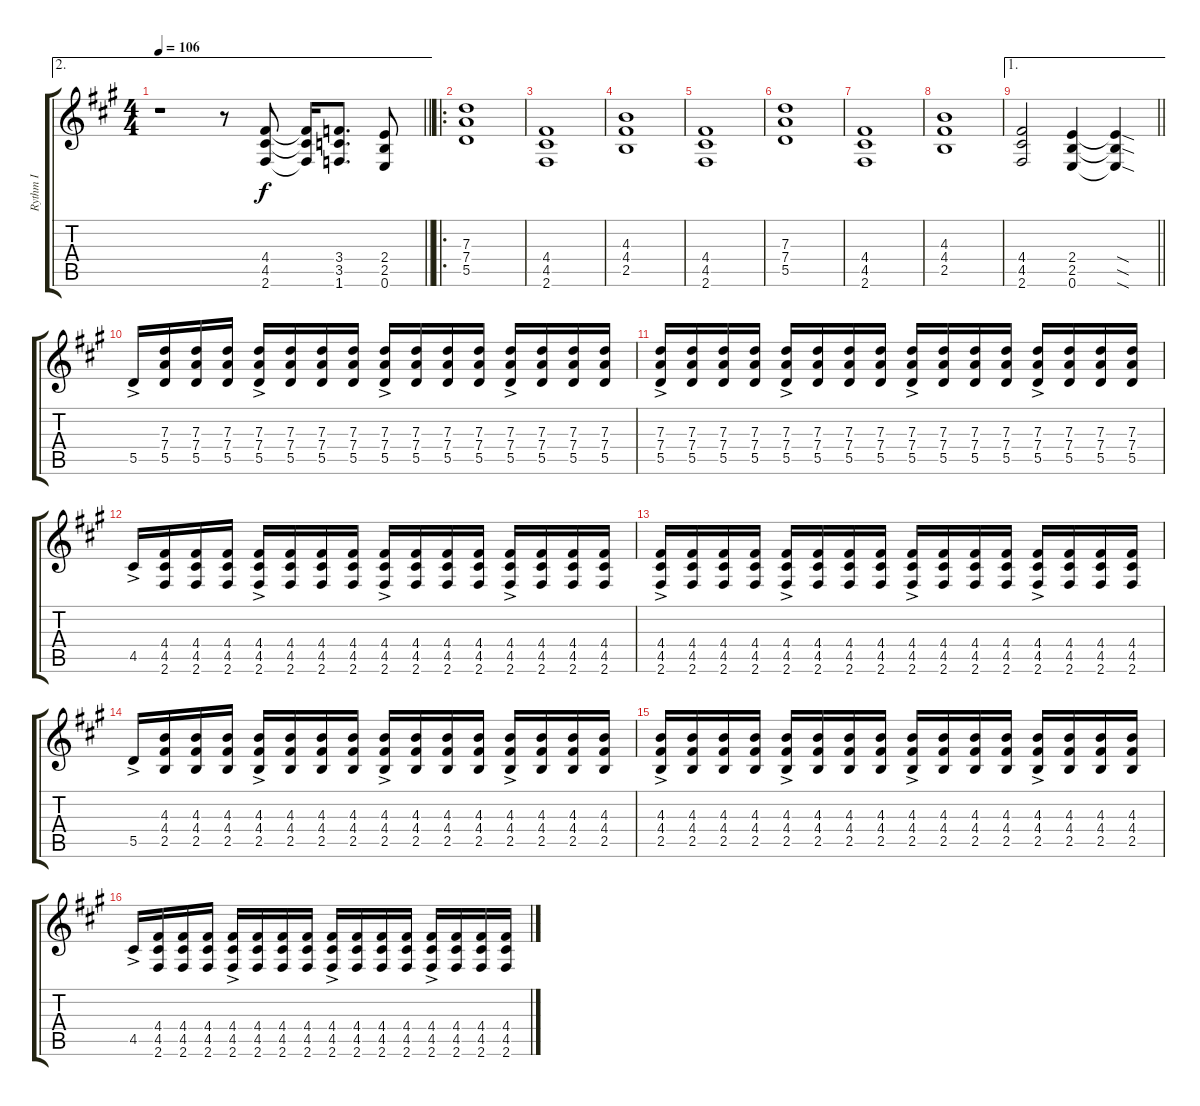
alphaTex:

\track ("Rythm I" "Rythm I") {instrument overdrivenguitar}
\staff {score tabs}
\tuning (E4 B3 G3 D3 A2 E2) {hide}
\ae 2
\ts (4 4)
\tempo 106
\clef g2
\barLineRight lightlight
\ks a
r.1{dy f} r.8 (4.4 4.5 2.6).8 (4.4{t} 4.5{t} 2.6{t}).16 (3.4 3.5 1.6).8{d} (2.4 2.5 0.6).8 |
\ro
(7.3 7.4 5.5).1 |
(4.4 4.5 2.6).1 |
(4.3 4.4 2.5).1 |
(4.4 4.5 2.6).1 |
(7.3 7.4 5.5).1 |
(4.4 4.5 2.6).1 |
(4.3 4.4 2.5).1 |
\ae 1
\barLineRight lightlight
(4.4 4.5 2.6).2 (2.4 2.5 0.6).4 (2.4{sod t} 2.5{sod t} 0.6{sod t}).4 |
5.5{ac}.16 (7.3 7.4 5.5).16 (7.3 7.4 5.5).16 (7.3 7.4 5.5).16 (7.3{ac} 7.4{ac} 5.5{ac}).16 (7.3 7.4 5.5).16 (7.3 7.4 5.5).16 (7.3 7.4 5.5).16 (7.3{ac} 7.4{ac} 5.5{ac}).16 (7.3 7.4 5.5).16 (7.3 7.4 5.5).16 (7.3 7.4 5.5).16 (7.3{ac} 7.4{ac} 5.5{ac}).16 (7.3 7.4 5.5).16 (7.3 7.4 5.5).16 (7.3 7.4 5.5).16 |
(7.3{ac} 7.4{ac} 5.5{ac}).16 (7.3 7.4 5.5).16 (7.3 7.4 5.5).16 (7.3 7.4 5.5).16 (7.3{ac} 7.4{ac} 5.5{ac}).16 (7.3 7.4 5.5).16 (7.3 7.4 5.5).16 (7.3 7.4 5.5).16 (7.3{ac} 7.4{ac} 5.5{ac}).16 (7.3 7.4 5.5).16 (7.3 7.4 5.5).16 (7.3 7.4 5.5).16 (7.3{ac} 7.4{ac} 5.5{ac}).16 (7.3 7.4 5.5).16 (7.3 7.4 5.5).16 (7.3 7.4 5.5).16 |
4.5{ac}.16 (4.4 4.5 2.6).16 (4.4 4.5 2.6).16 (4.4 4.5 2.6).16 (4.4{ac} 4.5{ac} 2.6{ac}).16 (4.4 4.5 2.6).16 (4.4 4.5 2.6).16 (4.4 4.5 2.6).16 (4.4{ac} 4.5{ac} 2.6{ac}).16 (4.4 4.5 2.6).16 (4.4 4.5 2.6).16 (4.4 4.5 2.6).16 (4.4{ac} 4.5{ac} 2.6{ac}).16 (4.4 4.5 2.6).16 (4.4 4.5 2.6).16 (4.4 4.5 2.6).16 |
(4.4{ac} 4.5{ac} 2.6{ac}).16 (4.4 4.5 2.6).16 (4.4 4.5 2.6).16 (4.4 4.5 2.6).16 (4.4{ac} 4.5{ac} 2.6{ac}).16 (4.4 4.5 2.6).16 (4.4 4.5 2.6).16 (4.4 4.5 2.6).16 (4.4{ac} 4.5{ac} 2.6{ac}).16 (4.4 4.5 2.6).16 (4.4 4.5 2.6).16 (4.4 4.5 2.6).16 (4.4{ac} 4.5{ac} 2.6{ac}).16 (4.4 4.5 2.6).16 (4.4 4.5 2.6).16 (4.4 4.5 2.6).16 |
5.5{ac}.16 (4.3 4.4 2.5).16 (4.3 4.4 2.5).16 (4.3 4.4 2.5).16 (4.3{ac} 4.4{ac} 2.5{ac}).16 (4.3 4.4 2.5).16 (4.3 4.4 2.5).16 (4.3 4.4 2.5).16 (4.3{ac} 4.4{ac} 2.5{ac}).16 (4.3 4.4 2.5).16 (4.3 4.4 2.5).16 (4.3 4.4 2.5).16 (4.3{ac} 4.4{ac} 2.5{ac}).16 (4.3 4.4 2.5).16 (4.3 4.4 2.5).16 (4.3 4.4 2.5).16 |
(4.3{ac} 4.4{ac} 2.5{ac}).16 (4.3 4.4 2.5).16 (4.3 4.4 2.5).16 (4.3 4.4 2.5).16 (4.3{ac} 4.4{ac} 2.5{ac}).16 (4.3 4.4 2.5).16 (4.3 4.4 2.5).16 (4.3 4.4 2.5).16 (4.3{ac} 4.4{ac} 2.5{ac}).16 (4.3 4.4 2.5).16 (4.3 4.4 2.5).16 (4.3 4.4 2.5).16 (4.3{ac} 4.4{ac} 2.5{ac}).16 (4.3 4.4 2.5).16 (4.3 4.4 2.5).16 (4.3 4.4 2.5).16 |
4.5{ac}.16 (4.4 4.5 2.6).16 (4.4 4.5 2.6).16 (4.4 4.5 2.6).16 (4.4{ac} 4.5{ac} 2.6{ac}).16 (4.4 4.5 2.6).16 (4.4 4.5 2.6).16 (4.4 4.5 2.6).16 (4.4{ac} 4.5{ac} 2.6{ac}).16 (4.4 4.5 2.6).16 (4.4 4.5 2.6).16 (4.4 4.5 2.6).16 (4.4{ac} 4.5{ac} 2.6{ac}).16 (4.4 4.5 2.6).16 (4.4 4.5 2.6).16 (4.4 4.5 2.6).16
